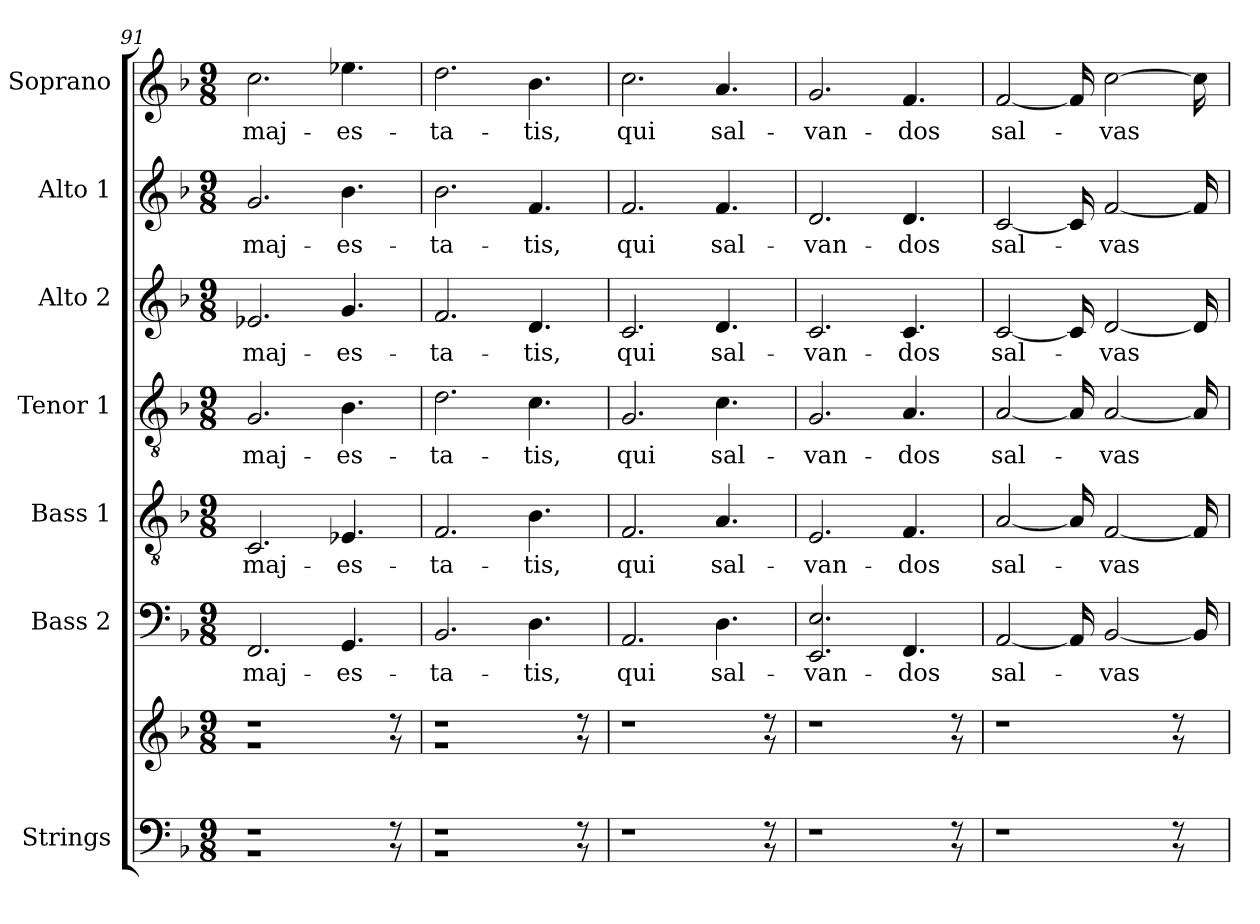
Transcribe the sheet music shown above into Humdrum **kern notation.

**kern	**kern	**kern	**text	**kern	**text	**kern	**text	**kern	**text	**kern	**text	**kern	**text
*part7	*part7	*part6	*part6	*part5	*part5	*part4	*part4	*part3	*part3	*part2	*part2	*part1	*part1
*staff8	*staff7	*staff6	*staff6	*staff5	*staff5	*staff4	*staff4	*staff3	*staff3	*staff2	*staff2	*staff1	*staff1
*I"Strings	*	*I"Bass 2	*	*I"Bass 1	*	*I"Tenor 1	*	*I"Alto 2	*	*I"Alto 1	*	*I"Soprano	*
*I'Strings	*	*I'B2	*	*I'B1	*	*I'T1	*	*I'A2	*	*I'A1	*	*I'S	*
*clefF4	*clefG2	*clefF4	*	*clefGv2	*	*clefGv2	*	*clefG2	*	*clefG2	*	*clefG2	*
*k[b-]	*k[b-]	*k[b-]	*	*k[b-]	*	*k[b-]	*	*k[b-]	*	*k[b-]	*	*k[b-]	*
*M9/8	*M9/8	*M9/8	*	*M9/8	*	*M9/8	*	*M9/8	*	*M9/8	*	*M9/8	*
=91	=91	=91	=91	=91	=91	=91	=91	=91	=91	=91	=91	=91	=91
*^	*^	*	*	*	*	*	*	*	*	*	*	*	*
!	!	!	!	!	!LO:LY:b	!	!LO:LY:b	!	!LO:LY:b	!	!LO:LY:b	!	!LO:LY:b	!	!LO:LY:b
1r	1r	1r	1r	2.FF	maj-	2.C	maj-	2.G	maj-	2.e-X	maj-	2.g	maj-	2.cc	maj-
!	!	!	!	!	!LO:LY:b	!	!LO:LY:b	!	!LO:LY:b	!	!LO:LY:b	!	!LO:LY:b	!	!LO:LY:b
.	.	.	.	4.GG	-es-	4.E-X	-es-	4.B-	-es-	4.g	-es-	4.b-	-es-	4.ee-X	-es-
8r	8r	8r	8r	.	.	.	.	.	.	.	.	.	.	.	.
=92	=92	=92	=92	=92	=92	=92	=92	=92	=92	=92	=92	=92	=92	=92	=92
!	!	!	!	!	!LO:LY:b	!	!LO:LY:b	!	!LO:LY:b	!	!LO:LY:b	!	!LO:LY:b	!	!LO:LY:b
1r	1r	1r	1r	2.BB-	-ta-	2.F	-ta-	2.d	-ta-	2.f	-ta-	2.b-	-ta-	2.dd	-ta-
!	!	!	!	!	!LO:LY:b	!	!LO:LY:b	!	!LO:LY:b	!	!LO:LY:b	!	!LO:LY:b	!	!LO:LY:b
.	.	.	.	4.D	-tis,	4.B-	-tis,	4.c	-tis,	4.d	-tis,	4.f	-tis,	4.b-	-tis,
8r	8r	8r	8r	.	.	.	.	.	.	.	.	.	.	.	.
=93	=93	=93	=93	=93	=93	=93	=93	=93	=93	=93	=93	=93	=93	=93	=93
!	!	!	!	!	!LO:LY:b	!	!LO:LY:b	!	!LO:LY:b	!	!LO:LY:b	!	!LO:LY:b	!	!LO:LY:b
1r	1ryy	1ryy	1r	2.AA	qui	2.F	qui	2.G	qui	2.c	qui	2.f	qui	2.cc	qui
!	!	!	!	!	!LO:LY:b	!	!LO:LY:b	!	!LO:LY:b	!	!LO:LY:b	!	!LO:LY:b	!	!LO:LY:b
.	.	.	.	4.D	sal-	4.A	sal-	4.c	sal-	4.d	sal-	4.f	sal-	4.a	sal-
8r	8r	8r	8r	.	.	.	.	.	.	.	.	.	.	.	.
=94	=94	=94	=94	=94	=94	=94	=94	=94	=94	=94	=94	=94	=94	=94	=94
!	!	!	!	!	!LO:LY:b	!	!LO:LY:b	!	!LO:LY:b	!	!LO:LY:b	!	!LO:LY:b	!	!LO:LY:b
1r	1ryy	1ryy	1r	2.EE 2.E	-van-	2.E	-van-	2.G	-van-	2.c	-van-	2.d	-van-	2.g	-van-
!	!	!	!	!	!LO:LY:b	!	!LO:LY:b	!	!LO:LY:b	!	!LO:LY:b	!	!LO:LY:b	!	!LO:LY:b
.	.	.	.	4.FF	-dos	4.F	-dos	4.A	-dos	4.c	-dos	4.d	-dos	4.f	-dos
8r	8r	8r	8r	.	.	.	.	.	.	.	.	.	.	.	.
=95	=95	=95	=95	=95	=95	=95	=95	=95	=95	=95	=95	=95	=95	=95	=95
!	!	!	!	!	!LO:LY:b	!	!LO:LY:b	!	!LO:LY:b	!	!LO:LY:b	!	!LO:LY:b	!	!LO:LY:b
1r	1ryy	1ryy	1r	[2AA	sal-	[2A	sal-	[2A	sal-	[2c	sal-	[2c	sal-	[2f	sal-
.	.	.	.	16AA]	.	16A]	.	16A]	.	16c]	.	16c]	.	16f]	.
!	!	!	!	!	!LO:LY:b	!	!LO:LY:b	!	!LO:LY:b	!	!LO:LY:b	!	!LO:LY:b	!	!LO:LY:b
.	.	.	.	[2BB-	-vas	[2F	-vas	[2A	-vas	[2d	-vas	[2f	-vas	[2cc	-vas
8r	8r	8r	8r	.	.	.	.	.	.	.	.	.	.	.	.
.	.	.	.	16BB-]	.	16F]	.	16A]	.	16d]	.	16f]	.	16cc]	.
*v	*v	*	*	*	*	*	*	*	*	*	*	*	*	*	*
*	*v	*v	*	*	*	*	*	*	*	*	*	*	*	*
=	=	=	=	=	=	=	=	=	=	=	=	=	=
*-	*-	*-	*-	*-	*-	*-	*-	*-	*-	*-	*-	*-	*-
